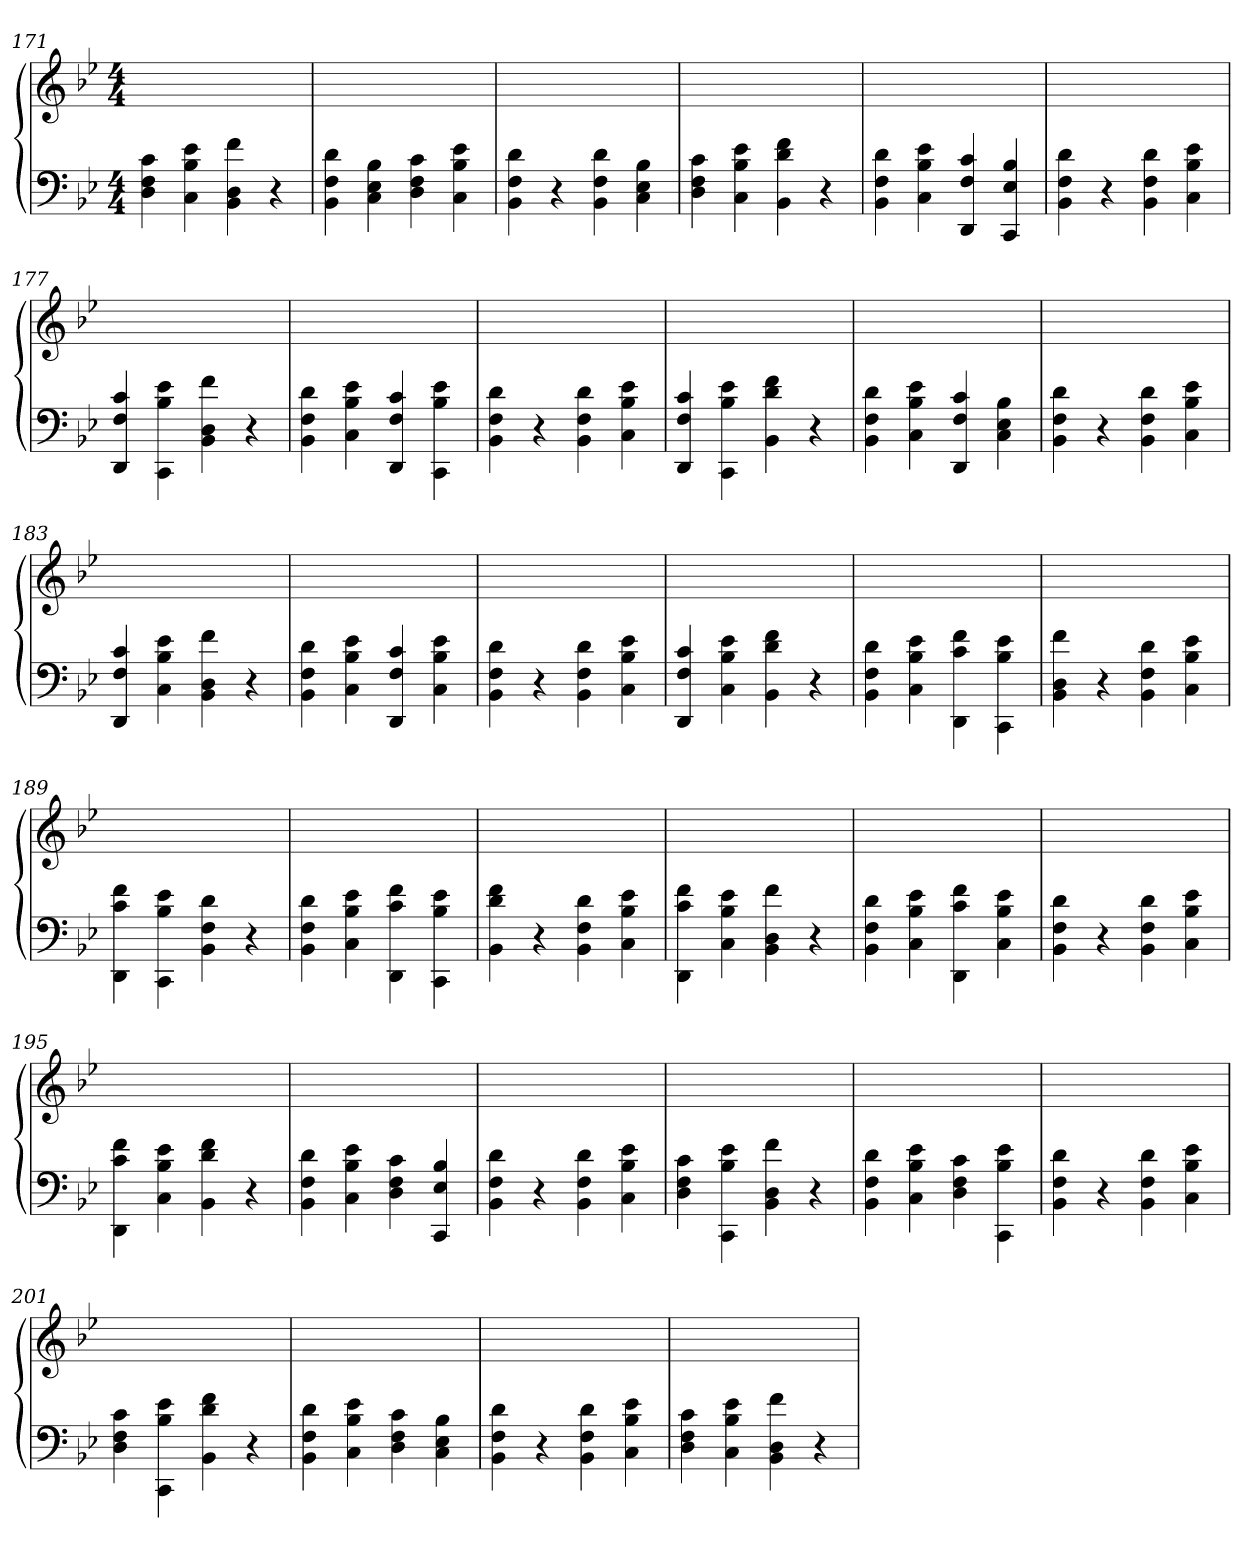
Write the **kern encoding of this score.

**kern	**kern
*part2	*part1
*staff2	*staff1
*clefF4	*clefG2
*k[b-e-]	*k[b-e-]
*B-:	*B-:
*M4/4	*M4/4
=171	=171
4D 4F 4c	1ryy
4C 4B- 4e-	.
4BB- 4D 4f	.
4r	.
=172	=172
4BB- 4F 4d	1ryy
4C 4E- 4B-	.
4D 4F 4c	.
4C 4B- 4e-	.
=173	=173
4BB- 4F 4d	1ryy
4r	.
4BB- 4F 4d	.
4C 4E- 4B-	.
=174	=174
4D 4F 4c	1ryy
4C 4B- 4e-	.
4BB- 4d 4f	.
4r	.
=175	=175
4BB- 4F 4d	1ryy
4C 4B- 4e-	.
4DD 4F 4c	.
4CC 4E- 4B-	.
=176	=176
4BB- 4F 4d	1ryy
4r	.
4BB- 4F 4d	.
4C 4B- 4e-	.
=177	=177
4DD 4F 4c	1ryy
4CC 4B- 4e-	.
4BB- 4D 4f	.
4r	.
=178	=178
4BB- 4F 4d	1ryy
4C 4B- 4e-	.
4DD 4F 4c	.
4CC 4B- 4e-	.
=179	=179
4BB- 4F 4d	1ryy
4r	.
4BB- 4F 4d	.
4C 4B- 4e-	.
=180	=180
4DD 4F 4c	1ryy
4CC 4B- 4e-	.
4BB- 4d 4f	.
4r	.
=181	=181
4BB- 4F 4d	1ryy
4C 4B- 4e-	.
4DD 4F 4c	.
4C 4E- 4B-	.
=182	=182
4BB- 4F 4d	1ryy
4r	.
4BB- 4F 4d	.
4C 4B- 4e-	.
=183	=183
4DD 4F 4c	1ryy
4C 4B- 4e-	.
4BB- 4D 4f	.
4r	.
=184	=184
4BB- 4F 4d	1ryy
4C 4B- 4e-	.
4DD 4F 4c	.
4C 4B- 4e-	.
=185	=185
4BB- 4F 4d	1ryy
4r	.
4BB- 4F 4d	.
4C 4B- 4e-	.
=186	=186
4DD 4F 4c	1ryy
4C 4B- 4e-	.
4BB- 4d 4f	.
4r	.
=187	=187
4BB- 4F 4d	1ryy
4C 4B- 4e-	.
4DD 4c 4f	.
4CC 4B- 4e-	.
=188	=188
4BB- 4D 4f	1ryy
4r	.
4BB- 4F 4d	.
4C 4B- 4e-	.
=189	=189
4DD 4c 4f	1ryy
4CC 4B- 4e-	.
4BB- 4F 4d	.
4r	.
=190	=190
4BB- 4F 4d	1ryy
4C 4B- 4e-	.
4DD 4c 4f	.
4CC 4B- 4e-	.
=191	=191
4BB- 4d 4f	1ryy
4r	.
4BB- 4F 4d	.
4C 4B- 4e-	.
=192	=192
4DD 4c 4f	1ryy
4C 4B- 4e-	.
4BB- 4D 4f	.
4r	.
=193	=193
4BB- 4F 4d	1ryy
4C 4B- 4e-	.
4DD 4c 4f	.
4C 4B- 4e-	.
=194	=194
4BB- 4F 4d	1ryy
4r	.
4BB- 4F 4d	.
4C 4B- 4e-	.
=195	=195
4DD 4c 4f	1ryy
4C 4B- 4e-	.
4BB- 4d 4f	.
4r	.
=196	=196
4BB- 4F 4d	1ryy
4C 4B- 4e-	.
4D 4F 4c	.
4CC 4E- 4B-	.
=197	=197
4BB- 4F 4d	1ryy
4r	.
4BB- 4F 4d	.
4C 4B- 4e-	.
=198	=198
4D 4F 4c	1ryy
4CC 4B- 4e-	.
4BB- 4D 4f	.
4r	.
=199	=199
4BB- 4F 4d	1ryy
4C 4B- 4e-	.
4D 4F 4c	.
4CC 4B- 4e-	.
=200	=200
4BB- 4F 4d	1ryy
4r	.
4BB- 4F 4d	.
4C 4B- 4e-	.
=201	=201
4D 4F 4c	1ryy
4CC 4B- 4e-	.
4BB- 4d 4f	.
4r	.
=202	=202
4BB- 4F 4d	1ryy
4C 4B- 4e-	.
4D 4F 4c	.
4C 4E- 4B-	.
=203	=203
4BB- 4F 4d	1ryy
4r	.
4BB- 4F 4d	.
4C 4B- 4e-	.
=204	=204
4D 4F 4c	1ryy
4C 4B- 4e-	.
4BB- 4D 4f	.
4r	.
=	=
*-	*-
